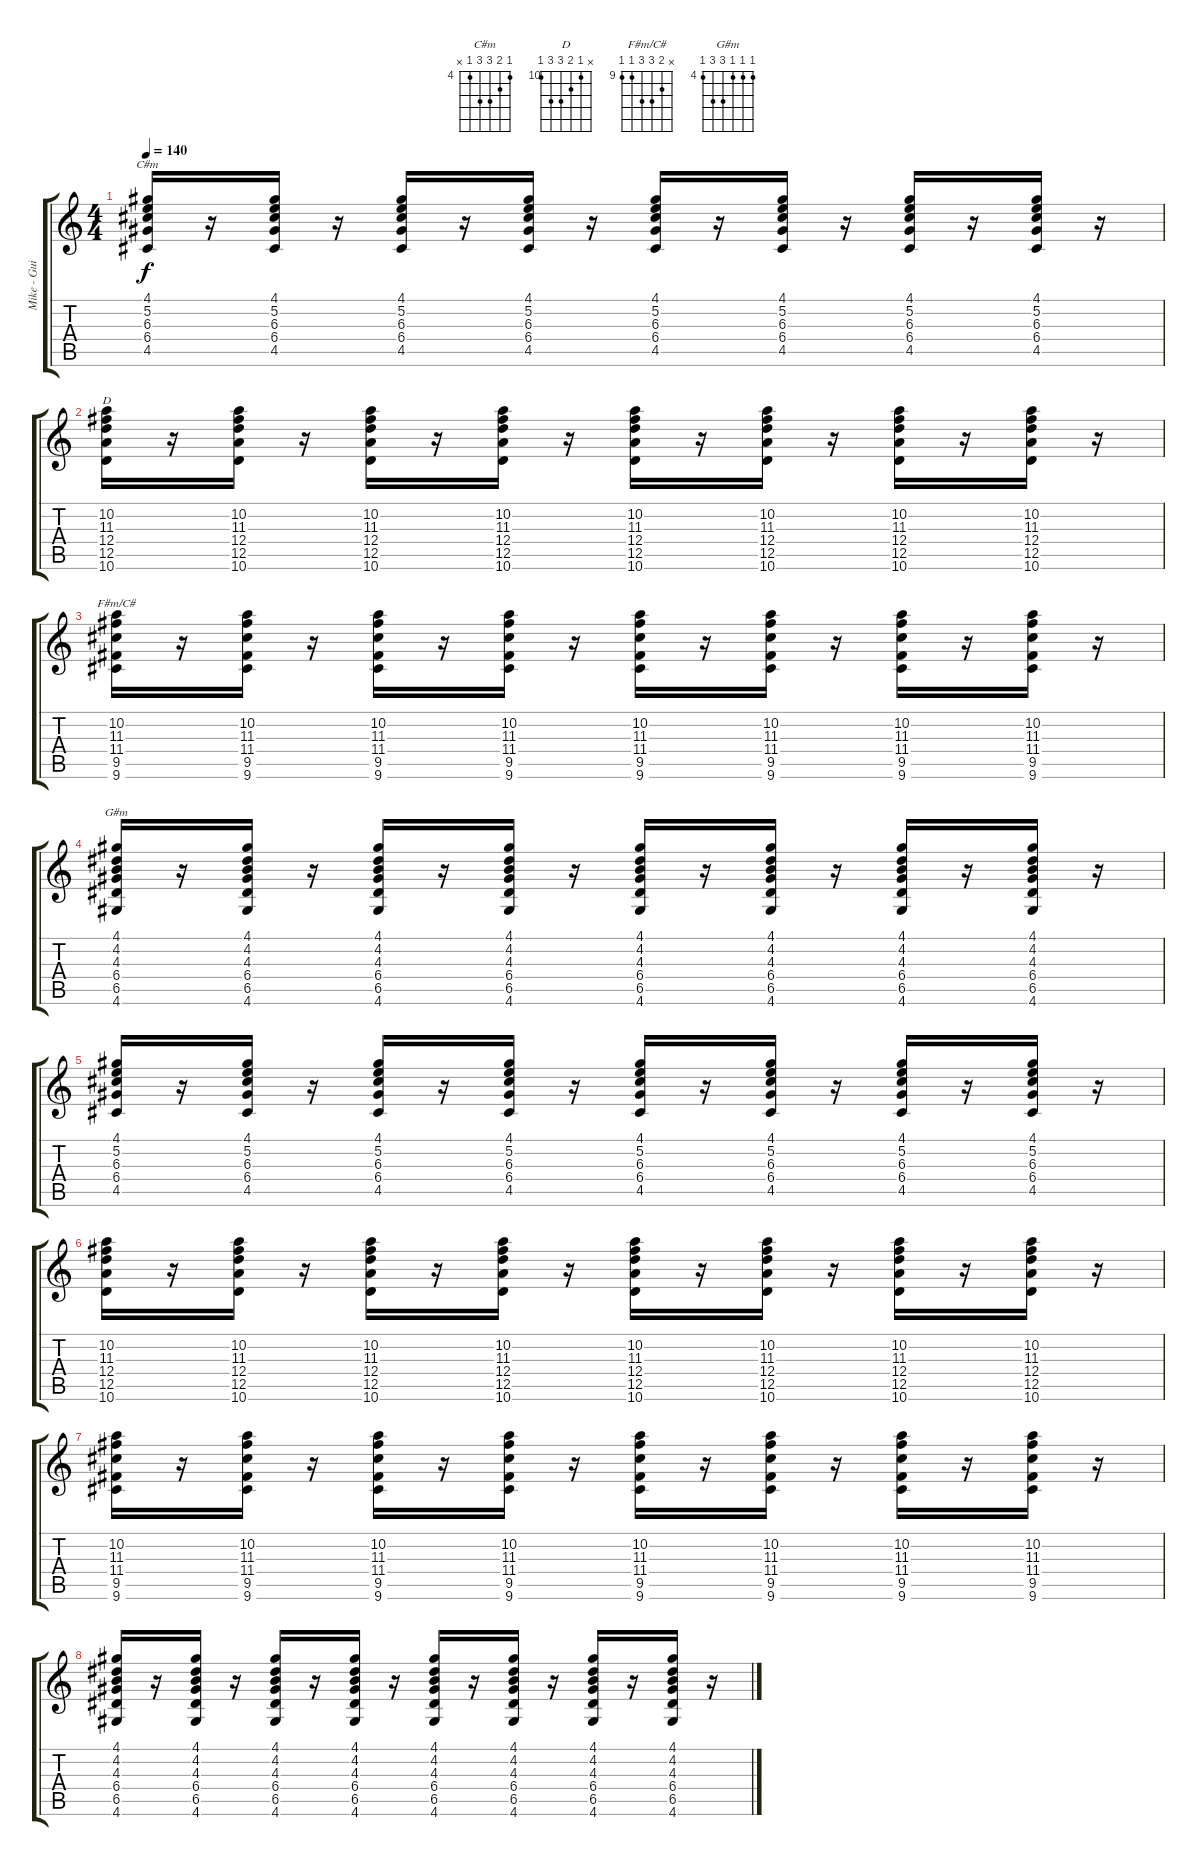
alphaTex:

\track ("Mike - Guitare" "Mike - Gui") {instrument acousticguitarnylon}
\staff {score tabs}
\tuning (E4 B3 G3 D3 A2 E2) {hide}
\chord ("C#m" 4 5 6 6 4 x) {firstfret 4}
\chord ("D" x 10 11 12 12 10) {firstfret 10}
\chord ("F#m/C#" x 10 11 11 9 9) {firstfret 9}
\chord ("G#m" 4 4 4 6 6 4) {firstfret 4}
\ts (4 4)
\tempo 140
\clef g2
\ks c
(4.1 5.2 6.3 6.4 4.5).16{ch "C#m" dy f} r.16 (4.1 5.2 6.3 6.4 4.5).16 r.16 (4.1 5.2 6.3 6.4 4.5).16 r.16 (4.1 5.2 6.3 6.4 4.5).16 r.16 (4.1 5.2 6.3 6.4 4.5).16 r.16 (4.1 5.2 6.3 6.4 4.5).16 r.16 (4.1 5.2 6.3 6.4 4.5).16 r.16 (4.1 5.2 6.3 6.4 4.5).16 r.16 |
(10.2 11.3 12.4 12.5 10.6).16{ch "D"} r.16 (10.2 11.3 12.4 12.5 10.6).16 r.16 (10.2 11.3 12.4 12.5 10.6).16 r.16 (10.2 11.3 12.4 12.5 10.6).16 r.16 (10.2 11.3 12.4 12.5 10.6).16 r.16 (10.2 11.3 12.4 12.5 10.6).16 r.16 (10.2 11.3 12.4 12.5 10.6).16 r.16 (10.2 11.3 12.4 12.5 10.6).16 r.16 |
(10.2 11.3 11.4 9.5 9.6).16{ch "F#m/C#"} r.16 (10.2 11.3 11.4 9.5 9.6).16 r.16 (10.2 11.3 11.4 9.5 9.6).16 r.16 (10.2 11.3 11.4 9.5 9.6).16 r.16 (10.2 11.3 11.4 9.5 9.6).16 r.16 (10.2 11.3 11.4 9.5 9.6).16 r.16 (10.2 11.3 11.4 9.5 9.6).16 r.16 (10.2 11.3 11.4 9.5 9.6).16 r.16 |
(4.1 4.2 4.3 6.4 6.5 4.6).16{ch "G#m"} r.16 (4.1 4.2 4.3 6.4 6.5 4.6).16 r.16 (4.1 4.2 4.3 6.4 6.5 4.6).16 r.16 (4.1 4.2 4.3 6.4 6.5 4.6).16 r.16 (4.1 4.2 4.3 6.4 6.5 4.6).16 r.16 (4.1 4.2 4.3 6.4 6.5 4.6).16 r.16 (4.1 4.2 4.3 6.4 6.5 4.6).16 r.16 (4.1 4.2 4.3 6.4 6.5 4.6).16 r.16 |
(4.1 5.2 6.3 6.4 4.5).16 r.16 (4.1 5.2 6.3 6.4 4.5).16 r.16 (4.1 5.2 6.3 6.4 4.5).16 r.16 (4.1 5.2 6.3 6.4 4.5).16 r.16 (4.1 5.2 6.3 6.4 4.5).16 r.16 (4.1 5.2 6.3 6.4 4.5).16 r.16 (4.1 5.2 6.3 6.4 4.5).16 r.16 (4.1 5.2 6.3 6.4 4.5).16 r.16 |
(10.2 11.3 12.4 12.5 10.6).16{volume 6} r.16 (10.2 11.3 12.4 12.5 10.6).16 r.16 (10.2 11.3 12.4 12.5 10.6).16 r.16 (10.2 11.3 12.4 12.5 10.6).16 r.16 (10.2 11.3 12.4 12.5 10.6).16 r.16 (10.2 11.3 12.4 12.5 10.6).16 r.16 (10.2 11.3 12.4 12.5 10.6).16 r.16 (10.2 11.3 12.4 12.5 10.6).16 r.16 |
(10.2 11.3 11.4 9.5 9.6).16 r.16 (10.2 11.3 11.4 9.5 9.6).16 r.16 (10.2 11.3 11.4 9.5 9.6).16 r.16 (10.2 11.3 11.4 9.5 9.6).16 r.16 (10.2 11.3 11.4 9.5 9.6).16 r.16 (10.2 11.3 11.4 9.5 9.6).16 r.16 (10.2 11.3 11.4 9.5 9.6).16 r.16 (10.2 11.3 11.4 9.5 9.6).16 r.16 |
(4.1 4.2 4.3 6.4 6.5 4.6).16{volume 9} r.16 (4.1 4.2 4.3 6.4 6.5 4.6).16 r.16 (4.1 4.2 4.3 6.4 6.5 4.6).16 r.16 (4.1 4.2 4.3 6.4 6.5 4.6).16 r.16 (4.1 4.2 4.3 6.4 6.5 4.6).16 r.16 (4.1 4.2 4.3 6.4 6.5 4.6).16 r.16 (4.1 4.2 4.3 6.4 6.5 4.6).16 r.16 (4.1 4.2 4.3 6.4 6.5 4.6).16 r.16
